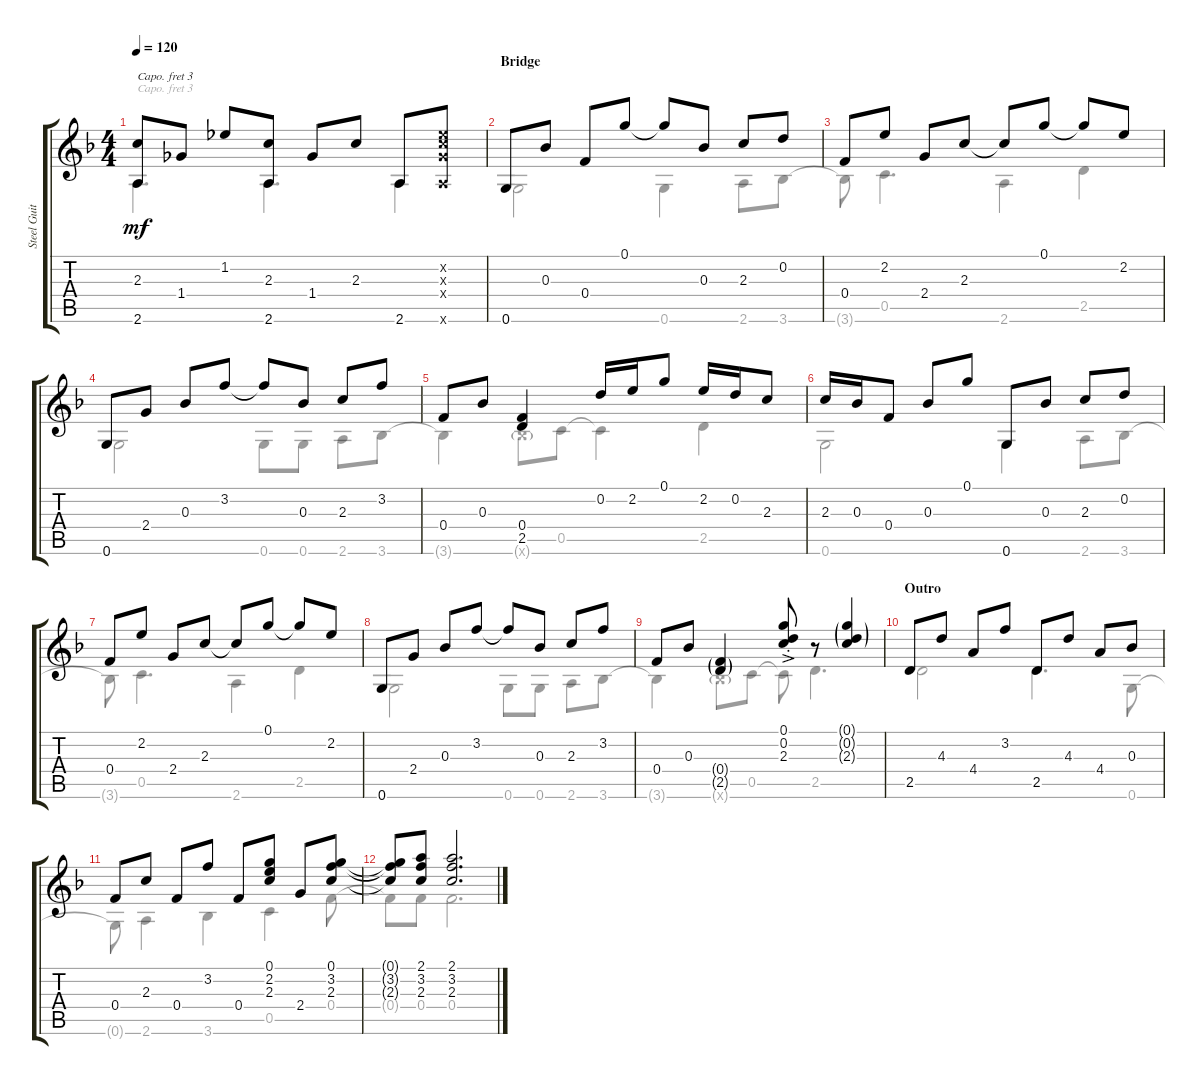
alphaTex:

\track ("Steel Guitar" "Steel Guit") {solo instrument acousticguitarsteel}
\staff {score tabs}
\capo 3
\tuning (E4 B3 G3 D3 A2 E2) {hide}
\voice
\ts (4 4)
\tempo 120
\clef g2
\ks f
(2.3 2.6).8{dy mf} 1.4.8 1.2.8 (2.3 2.6).8 1.4.8 2.3.8 2.6.8 (1.2{x} 2.3{x} 1.4{x} 2.6{x}).8 |
\section ("" "Bridge")
0.6.8 0.3.8 0.4.8 0.1.8 0.1{t}.8 0.3.8 2.3.8 0.2.8 |
0.4.8 2.2.8 2.4.8 2.3.8 2.3{t}.8 0.1.8 0.1{t}.8 2.2.8 |
0.6.8 2.4.8 0.3.8 3.2.8 3.2{t}.8 0.3.8 2.3.8 3.2.8 |
0.4.8 0.3.8 (0.4 2.5).4 0.2.16 2.2.16 0.1.8 2.2.16 0.2.16 2.3.8 |
2.3.16 0.3.16 0.4.8 0.3.8 0.1.8 0.6.8 0.3.8 2.3.8 0.2.8 |
0.4.8 2.2.8 2.4.8 2.3.8 2.3{t}.8 0.1.8 0.1{t}.8 2.2.8 |
0.6.8 2.4.8 0.3.8 3.2.8 3.2{t}.8 0.3.8 2.3.8 3.2.8 |
0.4.8 0.3.8 (0.4{g} 2.5{g}).4 (0.1{ac st} 0.2{ac st} 2.3{ac st}).8 r.8 (0.1{g} 0.2{g} 2.3{g}).4 |
\section ("" "Outro")
2.5.8 4.3.8 4.4.8 3.2.8 2.5.8 4.3.8 4.4.8 0.3.8 |
0.4.8 2.3.8 0.4.8 3.2.8 0.4.8 (0.1 2.2 2.3).8 2.4.8 (0.1 3.2 2.3).8 |
(0.1{t} 3.2{t} 2.3{t}).8 (2.1 3.2 2.3).8 (2.1 3.2 2.3).2{d}
\voice
\clef g2
\ottava regular
\simile none
\ks f
2.6.4{d dy mf} 2.6.4{d} 2.6.4 |
0.6.2 0.6.4 2.6.8 3.6.8 |
3.6{t}.8 0.5.4{d} 2.6.4 2.5.4 |
0.6.2 0.6.8 0.6.8 2.6.8 3.6.8 |
3.6{t}.4 3.6{g x}.8 0.5.8 0.5{t}.4 2.5.4 |
0.6.2 0.6.4 2.6.8 3.6.8 |
3.6{t}.8 0.5.4{d} 2.6.4 2.5.4 |
0.6.2 0.6.8 0.6.8 2.6.8 3.6.8 |
3.6{t}.4 3.6{g x}.8 0.5.8 0.5{t}.8 2.5.4{d} |
2.5.2 2.5.4{d} 0.6.8 |
0.6{t}.8 2.6.4 3.6.4 0.5.4 0.4.8 |
0.4{t}.8 0.4.8 0.4.2{d}
